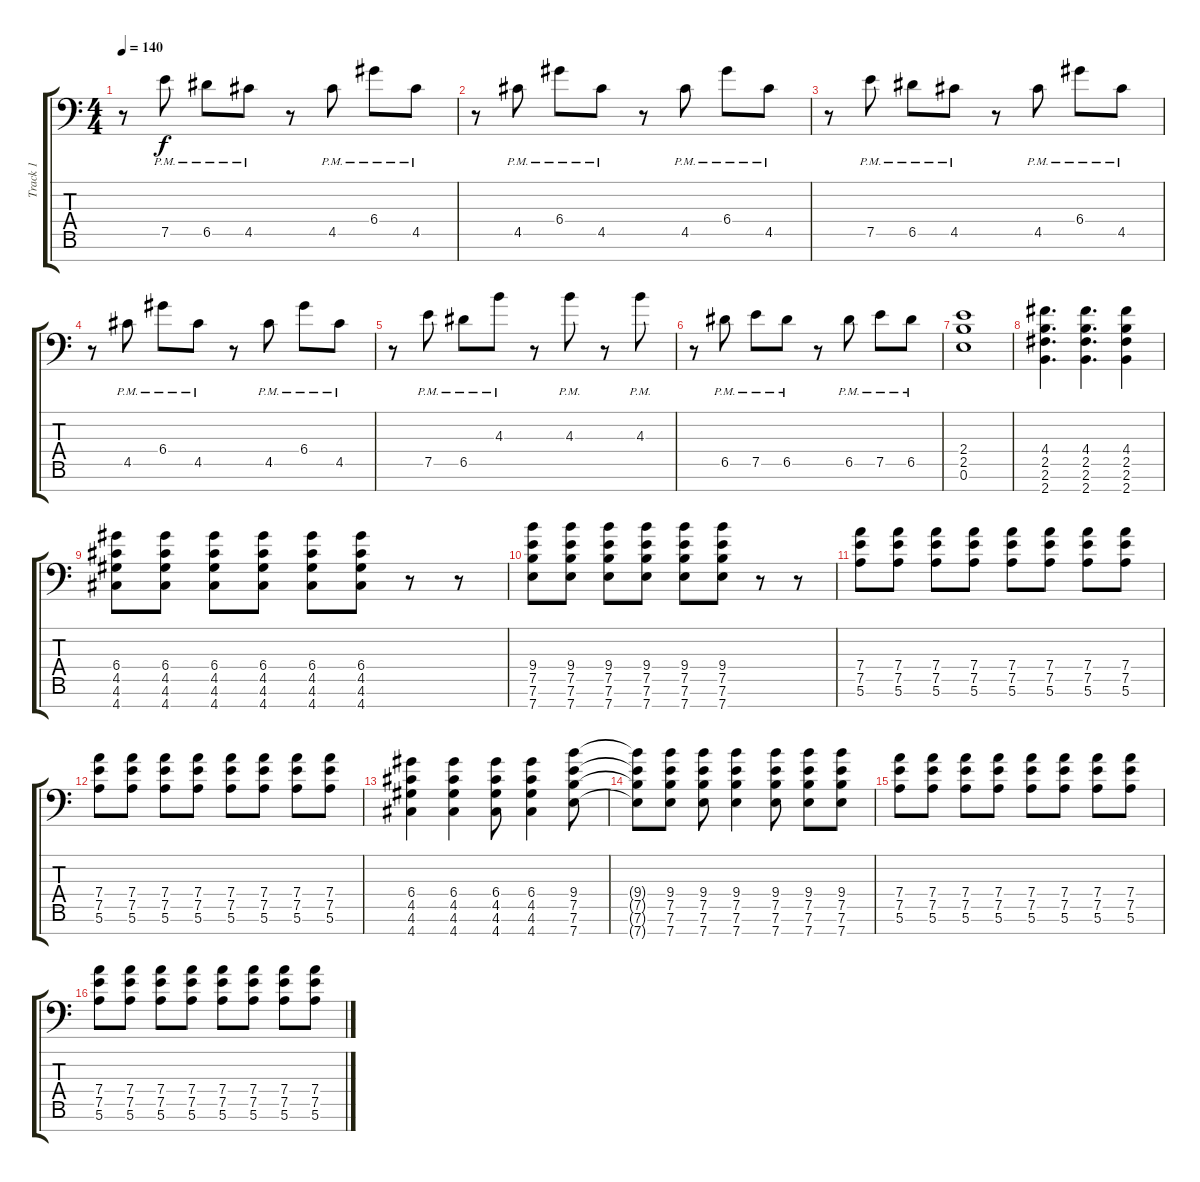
\track ("Track 1" "Track 1") {instrument acousticguitarsteel}
\staff {score tabs}
\tuning (E4 B3 G3 D3 A2 E2 A1) {hide}
\ts (4 4)
\tempo 140
\clef f4
\ks c
r.8{dy f} 7.5{pm}.8 6.5{pm}.8 4.5{pm}.8 r.8 4.5{pm}.8 6.4{pm}.8 4.5{pm}.8 |
r.8 4.5{pm}.8 6.4{pm}.8 4.5{pm}.8 r.8 4.5{pm}.8 6.4{pm}.8 4.5{pm}.8 |
r.8 7.5{pm}.8 6.5{pm}.8 4.5{pm}.8 r.8 4.5{pm}.8 6.4{pm}.8 4.5{pm}.8 |
r.8 4.5{pm}.8 6.4{pm}.8 4.5{pm}.8 r.8 4.5{pm}.8 6.4{pm}.8 4.5{pm}.8 |
r.8 7.5{pm}.8 6.5{pm}.8 4.3{pm}.8 r.8 4.3{pm}.8 r.8 4.3{pm}.8 |
r.8 6.5{pm}.8 7.5{pm}.8 6.5{pm}.8 r.8 6.5{pm}.8 7.5{pm}.8 6.5{pm}.8 |
(2.4 2.5 0.6).1 |
(4.4 2.5 2.6 2.7).4{d} (4.4 2.5 2.6 2.7).4{d} (4.4 2.5 2.6 2.7).4 |
(6.4 4.5 4.6 4.7).8 (6.4 4.5 4.6 4.7).8 (6.4 4.5 4.6 4.7).8 (6.4 4.5 4.6 4.7).8 (6.4 4.5 4.6 4.7).8 (6.4 4.5 4.6 4.7).8 r.8 r.8 |
(9.4 7.5 7.6 7.7).8 (9.4 7.5 7.6 7.7).8 (9.4 7.5 7.6 7.7).8 (9.4 7.5 7.6 7.7).8 (9.4 7.5 7.6 7.7).8 (9.4 7.5 7.6 7.7).8 r.8 r.8 |
(7.4 7.5 5.6).8 (7.4 7.5 5.6).8 (7.4 7.5 5.6).8 (7.4 7.5 5.6).8 (7.4 7.5 5.6).8 (7.4 7.5 5.6).8 (7.4 7.5 5.6).8 (7.4 7.5 5.6).8 |
(7.4 7.5 5.6).8 (7.4 7.5 5.6).8 (7.4 7.5 5.6).8 (7.4 7.5 5.6).8 (7.4 7.5 5.6).8 (7.4 7.5 5.6).8 (7.4 7.5 5.6).8 (7.4 7.5 5.6).8 |
(6.4 4.5 4.6 4.7).4 (6.4 4.5 4.6 4.7).4 (6.4 4.5 4.6 4.7).8 (6.4 4.5 4.6 4.7).4 (9.4 7.5 7.6 7.7).8 |
(9.4{t} 7.5{t} 7.6{t} 7.7{t}).8 (9.4 7.5 7.6 7.7).8 (9.4 7.5 7.6 7.7).8 (9.4 7.5 7.6 7.7).4 (9.4 7.5 7.6 7.7).8 (9.4 7.5 7.6 7.7).8 (9.4 7.5 7.6 7.7).8 |
(7.4 7.5 5.6).8 (7.4 7.5 5.6).8 (7.4 7.5 5.6).8 (7.4 7.5 5.6).8 (7.4 7.5 5.6).8 (7.4 7.5 5.6).8 (7.4 7.5 5.6).8 (7.4 7.5 5.6).8 |
(7.4 7.5 5.6).8 (7.4 7.5 5.6).8 (7.4 7.5 5.6).8 (7.4 7.5 5.6).8 (7.4 7.5 5.6).8 (7.4 7.5 5.6).8 (7.4 7.5 5.6).8 (7.4 7.5 5.6).8
